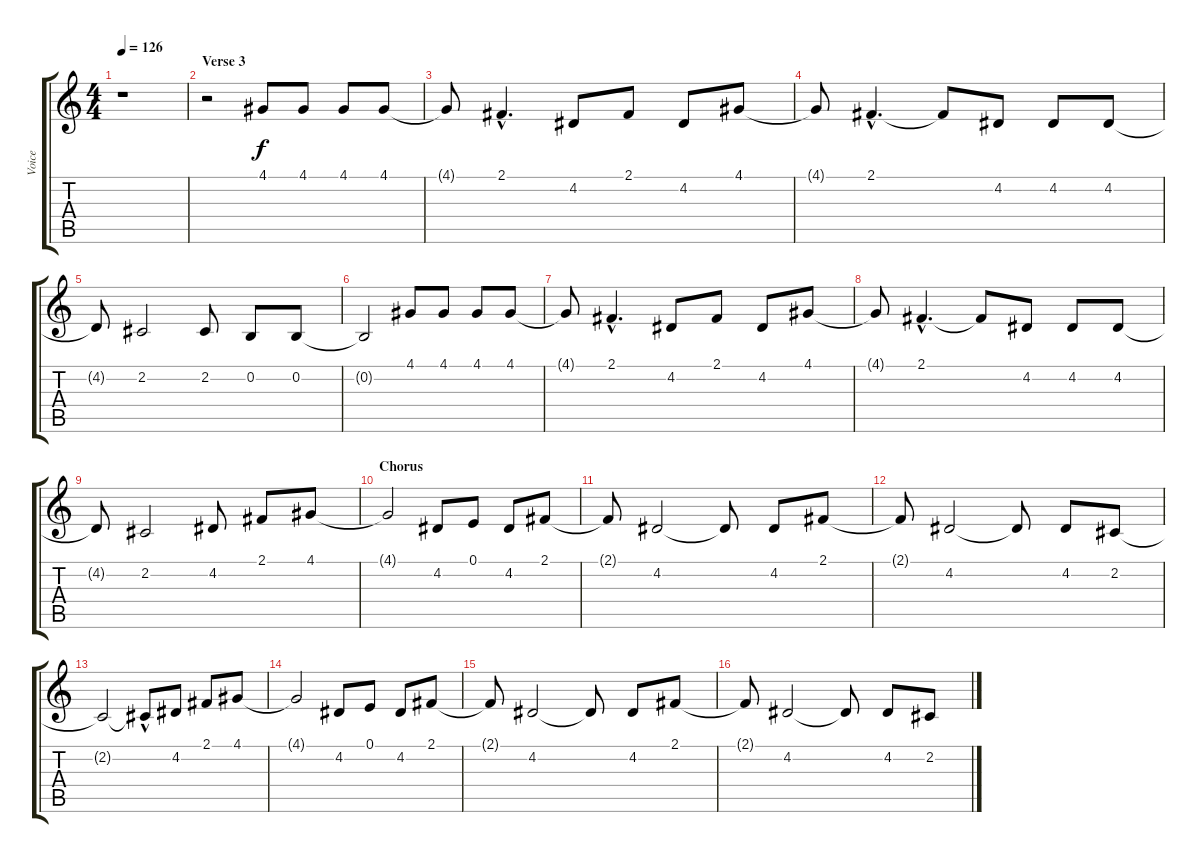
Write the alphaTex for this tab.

\track ("Voice" "Voice") {instrument pad3polysynth}
\staff {score tabs}
\tuning (E4 B3 G3 D3 A2 E2) {hide}
\ts (4 4)
\tempo 126
\clef g2
\ks c
r.1{dy f} |
\section ("" "Verse 3")
r.2 4.1.8 4.1.8 4.1.8 4.1.8 |
4.1{t}.8 2.1{hac}.4{d} 4.2.8 2.1.8 4.2.8 4.1.8 |
4.1{t}.8 2.1{hac}.4{d} 2.1{t}.8 4.2.8 4.2.8 4.2.8 |
4.2{t}.8 2.2.2 2.2.8 0.2.8 0.2.8 |
0.2{t}.2 4.1.8 4.1.8 4.1.8 4.1.8 |
4.1{t}.8 2.1{hac}.4{d} 4.2.8 2.1.8 4.2.8 4.1.8 |
4.1{t}.8 2.1{hac}.4{d} 2.1{t}.8 4.2.8 4.2.8 4.2.8 |
4.2{t}.8 2.2.2 4.2.8 2.1.8 4.1.8 |
\section ("" "Chorus")
4.1{t}.2 4.2.8 0.1.8 4.2.8 2.1.8 |
2.1{t}.8 4.2.2 4.2{t}.8 4.2.8 2.1.8 |
2.1{t}.8 4.2.2 4.2{t}.8 4.2.8 2.2.8 |
2.2{t}.2 2.2{hac t}.8 4.2.8 2.1.8 4.1.8 |
4.1{t}.2 4.2.8 0.1.8 4.2.8 2.1.8 |
2.1{t}.8 4.2.2 4.2{t}.8 4.2.8 2.1.8 |
2.1{t}.8 4.2.2 4.2{t}.8 4.2.8 2.2.8
